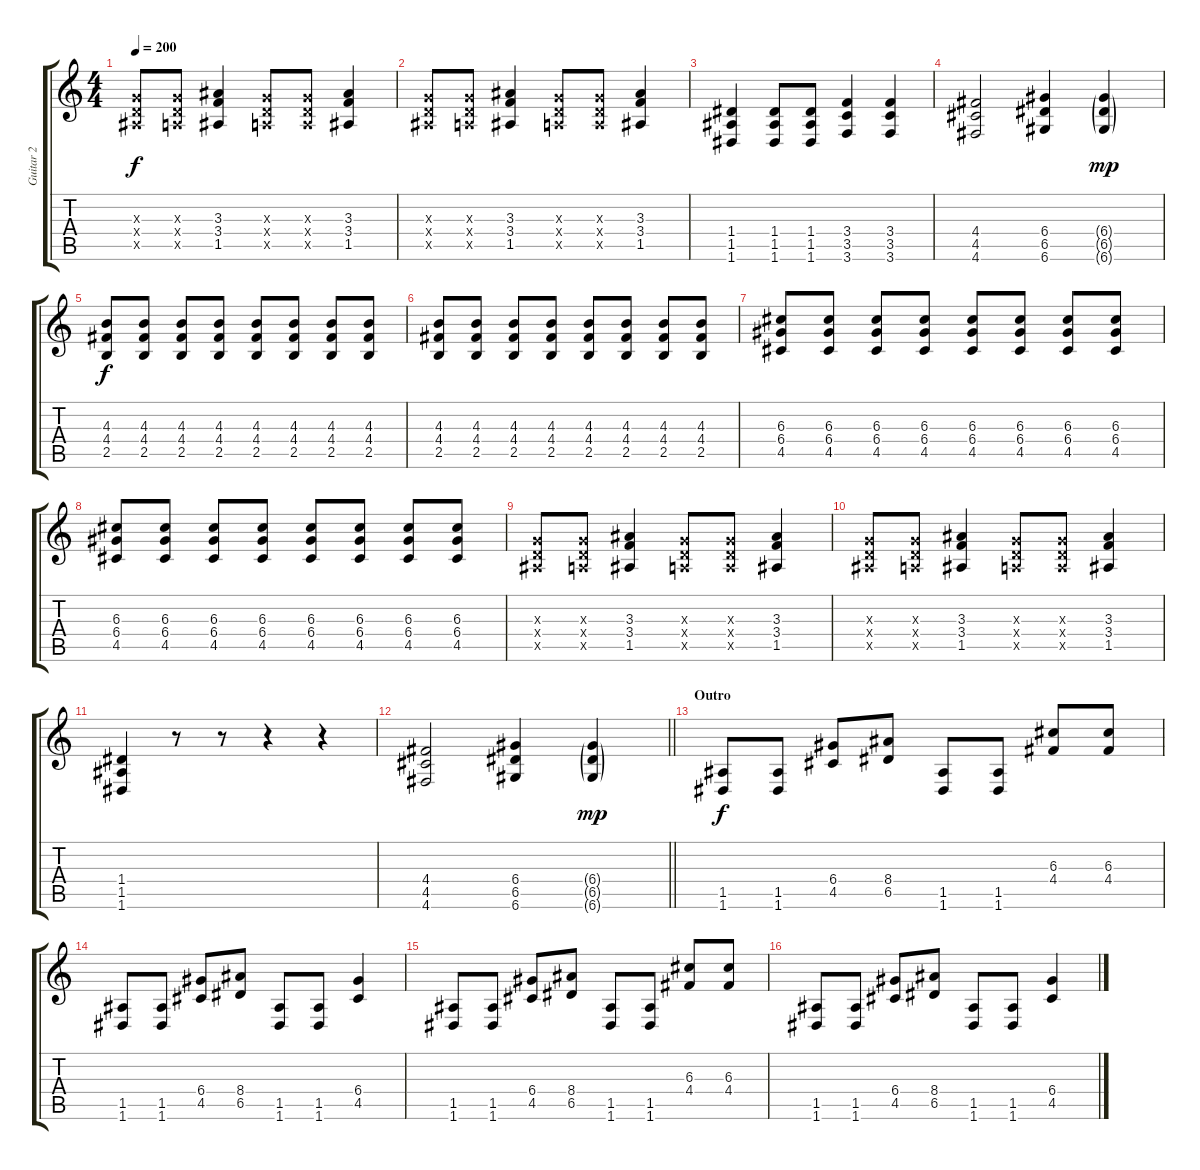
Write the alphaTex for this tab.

\track ("Guitar 2" "Guitar 2") {instrument distortionguitar}
\staff {score tabs}
\tuning (E4 B3 G3 D3 A2 D2) {hide}
\ts (4 4)
\tempo 200
\clef g2
\ks c
(0.3{x} 0.4{x} 1.5{x}).8{dy f} (0.3{x} 0.4{x} 0.5{x}).8 (3.3 3.4 1.5).4 (0.3{x} 0.4{x} 0.5{x}).8 (0.3{x} 0.4{x} 0.5{x}).8 (3.3 3.4 1.5).4 |
(0.3{x} 0.4{x} 1.5{x}).8 (0.3{x} 0.4{x} 0.5{x}).8 (3.3 3.4 1.5).4 (0.3{x} 0.4{x} 0.5{x}).8 (0.3{x} 0.4{x} 0.5{x}).8 (3.3 3.4 1.5).4 |
(1.4 1.5 1.6).4 (1.4 1.5 1.6).8 (1.4 1.5 1.6).8 (3.4 3.5 3.6).4 (3.4 3.5 3.6).4 |
(4.4 4.5 4.6).2 (6.4 6.5 6.6).4 (6.4{g} 6.5{g} 6.6{g}).4{dy mp} |
(4.3 4.4 2.5).8{dy f} (4.3 4.4 2.5).8 (4.3 4.4 2.5).8 (4.3 4.4 2.5).8 (4.3 4.4 2.5).8 (4.3 4.4 2.5).8 (4.3 4.4 2.5).8 (4.3 4.4 2.5).8 |
(4.3 4.4 2.5).8 (4.3 4.4 2.5).8 (4.3 4.4 2.5).8 (4.3 4.4 2.5).8 (4.3 4.4 2.5).8 (4.3 4.4 2.5).8 (4.3 4.4 2.5).8 (4.3 4.4 2.5).8 |
(6.3 6.4 4.5).8 (6.3 6.4 4.5).8 (6.3 6.4 4.5).8 (6.3 6.4 4.5).8 (6.3 6.4 4.5).8 (6.3 6.4 4.5).8 (6.3 6.4 4.5).8 (6.3 6.4 4.5).8 |
(6.3 6.4 4.5).8 (6.3 6.4 4.5).8 (6.3 6.4 4.5).8 (6.3 6.4 4.5).8 (6.3 6.4 4.5).8 (6.3 6.4 4.5).8 (6.3 6.4 4.5).8 (6.3 6.4 4.5).8 |
(0.3{x} 0.4{x} 1.5{x}).8 (0.3{x} 0.4{x} 0.5{x}).8 (3.3 3.4 1.5).4 (0.3{x} 0.4{x} 0.5{x}).8 (0.3{x} 0.4{x} 0.5{x}).8 (3.3 3.4 1.5).4 |
(0.3{x} 0.4{x} 1.5{x}).8 (0.3{x} 0.4{x} 0.5{x}).8 (3.3 3.4 1.5).4 (0.3{x} 0.4{x} 0.5{x}).8 (0.3{x} 0.4{x} 0.5{x}).8 (3.3 3.4 1.5).4 |
(1.4 1.5 1.6).4 r.8 r.8 r.4 r.4 |
\barLineRight lightlight
(4.4 4.5 4.6).2 (6.4 6.5 6.6).4 (6.4{g} 6.5{g} 6.6{g}).4{dy mp} |
\section ("" "Outro")
(1.5 1.6).8{dy f} (1.5 1.6).8 (6.4 4.5).8 (8.4 6.5).8 (1.5 1.6).8 (1.5 1.6).8 (6.3 4.4).8 (6.3 4.4).8 |
(1.5 1.6).8 (1.5 1.6).8 (6.4 4.5).8 (8.4 6.5).8 (1.5 1.6).8 (1.5 1.6).8 (6.4 4.5).4 |
(1.5 1.6).8 (1.5 1.6).8 (6.4 4.5).8 (8.4 6.5).8 (1.5 1.6).8 (1.5 1.6).8 (6.3 4.4).8 (6.3 4.4).8 |
(1.5 1.6).8 (1.5 1.6).8 (6.4 4.5).8 (8.4 6.5).8 (1.5 1.6).8 (1.5 1.6).8 (6.4 4.5).4
